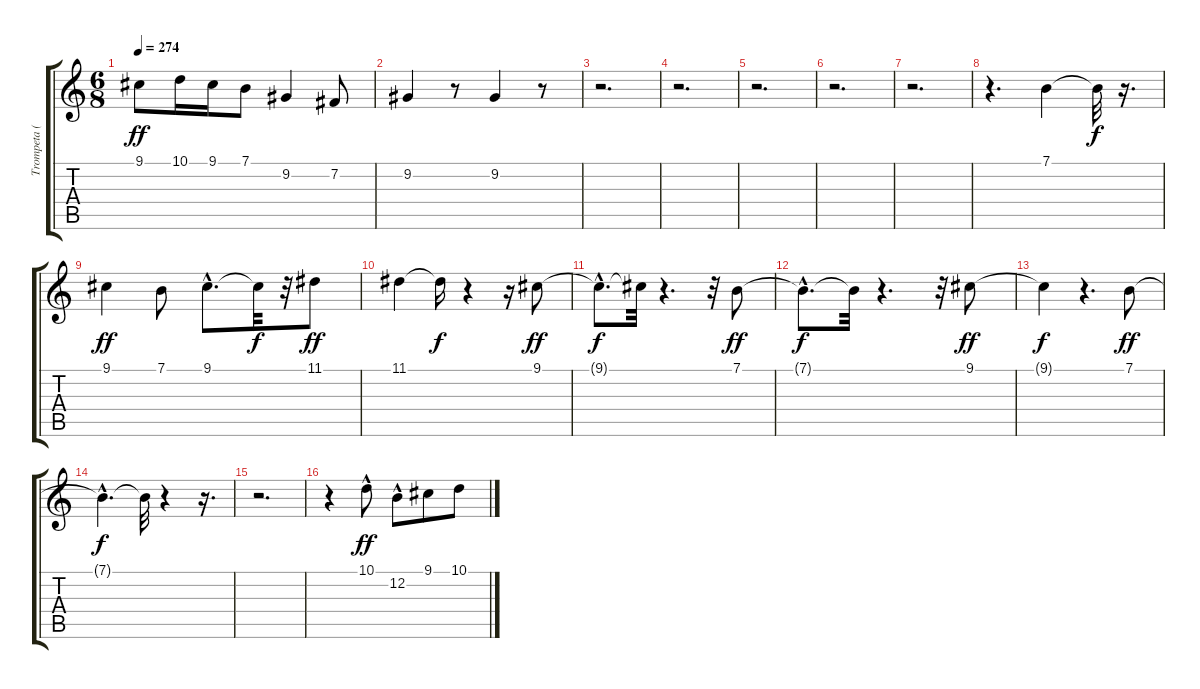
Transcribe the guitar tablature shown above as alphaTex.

\track ("Trompeta (Adornos" "Trompeta (") {instrument trumpet}
\staff {score tabs}
\tuning (E4 B3 G3 D3 A2 E2) {hide}
\ts (6 8)
\tempo 274
\clef g2
\ks c
9.1.8{dy ff} 10.1.16 9.1.16 7.1.8 9.2.4 7.2.8 |
9.2.4 r.8 9.2.4 r.8 |
r.2{d} |
r.2{d} |
r.2{d} |
r.2{d} |
r.2{d} |
r.4{d} 7.1.4 7.1{t}.32{dy f} r.16{d} |
9.1.4{dy ff} 7.1.8 9.1{hac}.8{d} 9.1{t}.32{dy f} r.32 11.1.8{dy ff} |
11.1.4 11.1{t}.16{dy f} r.4 r.16 9.1.8{dy ff} |
9.1{hac t}.8{d dy f} 9.1{t}.32 r.4{d} r.32 7.1.8{dy ff} |
7.1{hac t}.8{d dy f} 7.1{t}.32 r.4{d} r.32 9.1.8{dy ff} |
9.1{t}.4{dy f} r.4{d} 7.1.8{dy ff} |
7.1{hac t}.4{d dy f} 7.1{t}.32 r.4 r.16{d} |
r.2{d} |
r.4 10.1{hac}.8{dy ff} 12.2{hac}.8 9.1.8 10.1.8
